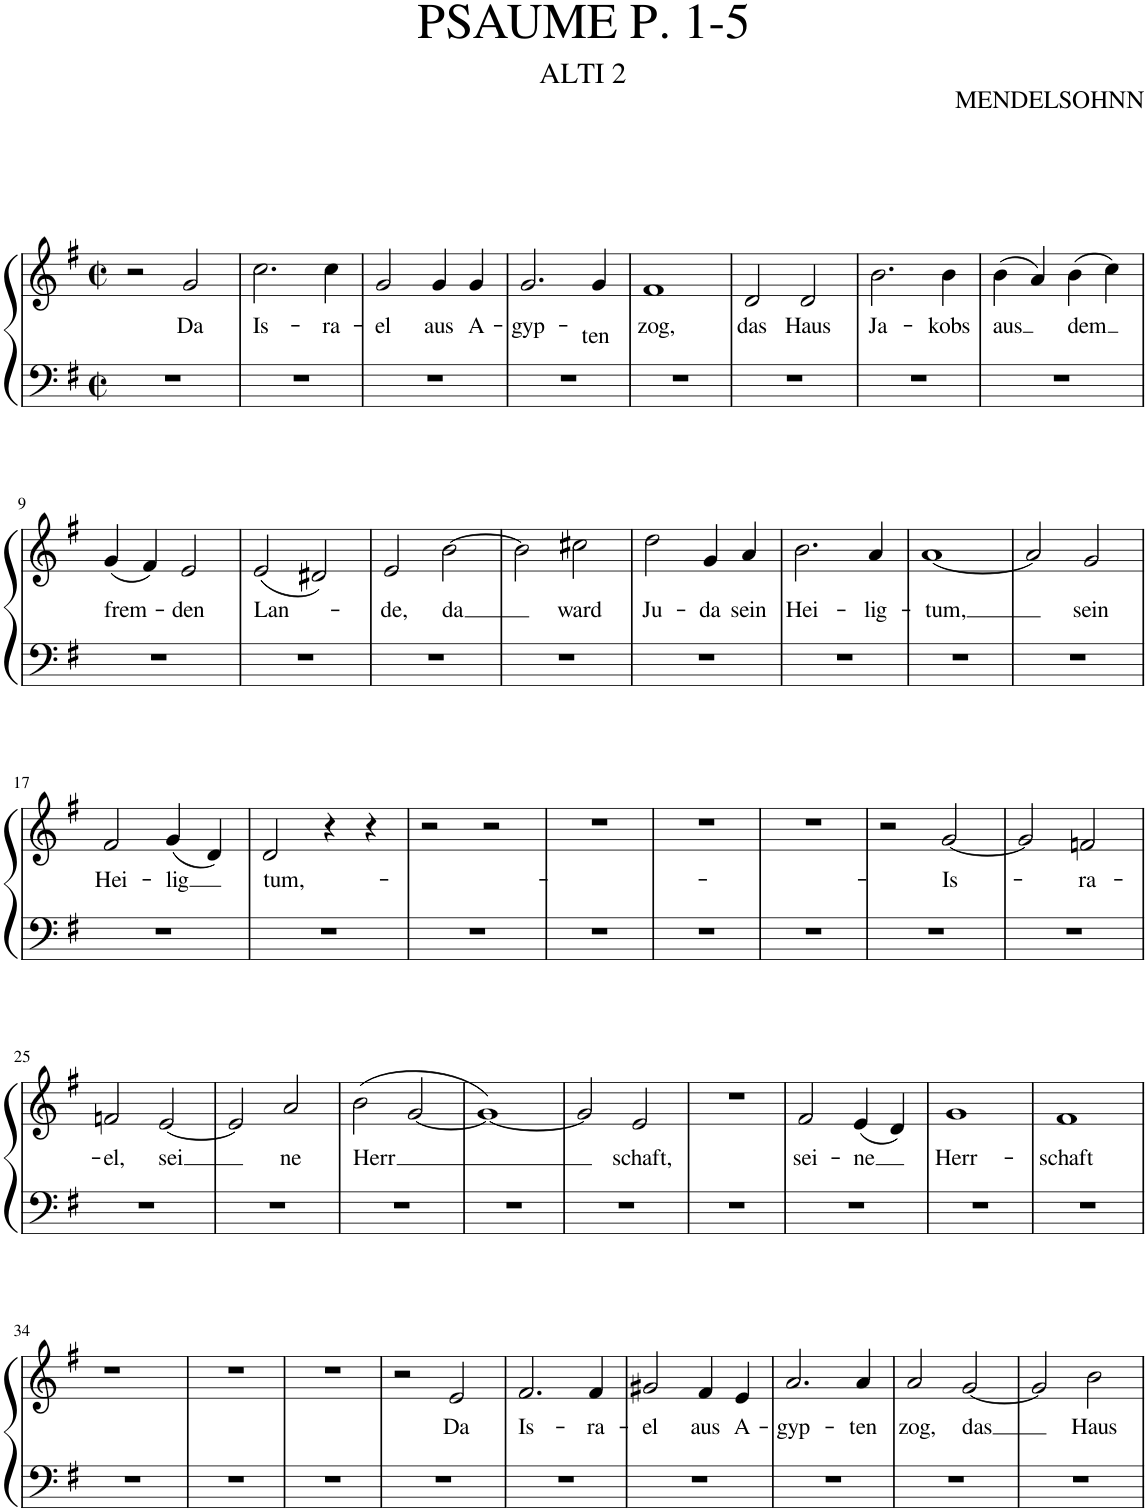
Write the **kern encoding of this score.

**kern	**kern	**text
*part1	*part1	*part1
*staff2	*staff1	*staff1
*I"Piano	*	*
*I'Pno.	*	*
*clefF4	*clefG2	*
*k[f#]	*k[f#]	*
*M2/2	*M2/2	*
*met(c|)	*met(c|)	*
=1	=1	=1
1r	2r	.
!	!	!LO:LY:b
.	2g/	Da
=2	=2	=2
!	!	!LO:LY:b
1r	2.cc\	Is-
!	!	!LO:LY:b
.	4cc\	-ra-
=3	=3	=3
!	!	!LO:LY:b
1r	2g/	-el
!	!	!LO:LY:b
.	4g/	aus
!	!	!LO:LY:b
.	4g/	A-
=4	=4	=4
!	!	!LO:LY:b
1r	2.g/	-gyp-
!	!	!LO:LY:b
.	4g/	-ten
=5	=5	=5
!	!	!LO:LY:b
1r	1f#	zog,
=6	=6	=6
!	!	!LO:LY:b
1r	2d/	das
!	!	!LO:LY:b
.	2d/	Haus
=7	=7	=7
!	!	!LO:LY:b
1r	2.b\	Ja-
!	!	!LO:LY:b
.	4b\	-kobs
=8	=8	=8
!	!	!LO:LY:b
1r	(4b\	aus
.	4a/)	.
!	!	!LO:LY:b
.	(4b\	dem
.	4cc\)	.
!!LO:LB:g=z
=9	=9	=9
!	!	!LO:LY:b
1r	(4g/	frem-
.	4f#/)	.
!	!	!LO:LY:b
.	2e/	-den
=10	=10	=10
!	!	!LO:LY:b
1r	(2e/	Lan-
.	2d#X/)	.
=11	=11	=11
!	!	!LO:LY:b
1r	2e/	-de,
!	!	!LO:LY:b
.	[2b\	da
=12	=12	=12
1r	2b\]	.
!	!	!LO:LY:b
.	2cc#X\	ward
=13	=13	=13
!	!	!LO:LY:b
1r	2dd\	Ju-
!	!	!LO:LY:b
.	4g/	-da
!	!	!LO:LY:b
.	4a/	sein
=14	=14	=14
!	!	!LO:LY:b
1r	2.b\	Hei-
!	!	!LO:LY:b
.	4a/	-lig-
=15	=15	=15
!	!	!LO:LY:b
1r	[1a	-tum,
=16	=16	=16
1r	2a/]	.
!	!	!LO:LY:b
.	2g/	sein
!!LO:LB:g=z
=17	=17	=17
!	!	!LO:LY:b
1r	2f#/	Hei-
!	!	!LO:LY:b
.	(4g/	-lig
.	4d/)	.
=18	=18	=18
!	!	!LO:LY:b
1r	2d/	tum,-
.	4r	.
.	4r	.
=19	=19	=19
1r	2r	.
.	2r	.
=20	=20	=20
1r	1r	.
=21	=21	=21
1r	1r	.
=22	=22	=22
1r	1r	.
=23	=23	=23
1r	2r	.
!	!	!LO:LY:b
.	[2g/	Is-
=24	=24	=24
1r	2g/]	.
!	!	!LO:LY:b
.	2fn/	-ra-
!!LO:LB:g=z
=25	=25	=25
!	!	!LO:LY:b
1r	2fn/	-el,
!	!	!LO:LY:b
.	[2e/	-sei
=26	=26	=26
1r	2e/]	.
!	!	!LO:LY:b
.	2a/	ne
=27	=27	=27
!	!	!LO:LY:b
1r	(2b\	Herr
.	[2g/	.
=28	=28	=28
1r	1g_)	.
=29	=29	=29
1r	2g/]	.
!	!	!LO:LY:b
.	2e/	schaft,
=30	=30	=30
1r	1r	.
=31	=31	=31
!	!	!LO:LY:b
1r	2f#/	sei-
!	!	!LO:LY:b
.	(4e/	-ne
.	4d/)	.
=32	=32	=32
!	!	!LO:LY:b
1r	1g	Herr-
=33	=33	=33
!	!	!LO:LY:b
1r	1f#	-schaft
!!LO:LB:g=z
=34	=34	=34
1r	1r	.
=35	=35	=35
1r	1r	.
=36	=36	=36
1r	1r	.
=37	=37	=37
1r	2r	.
!	!	!LO:LY:b
.	2e/	Da
=38	=38	=38
!	!	!LO:LY:b
1r	2.f#/	Is-
!	!	!LO:LY:b
.	4f#/	-ra-
=39	=39	=39
!	!	!LO:LY:b
1r	2g#X/	-el
!	!	!LO:LY:b
.	4f#/	aus
!	!	!LO:LY:b
.	4e/	A-
=40	=40	=40
!	!	!LO:LY:b
1r	2.a/	-gyp-
!	!	!LO:LY:b
.	4a/	-ten
=41	=41	=41
!	!	!LO:LY:b
1r	2a/	zog,
!	!	!LO:LY:b
.	[2g/	das
=42	=42	=42
1r	2g/]	.
!	!	!LO:LY:b
.	2b\	Haus
=	=	=
*-	*-	*-
